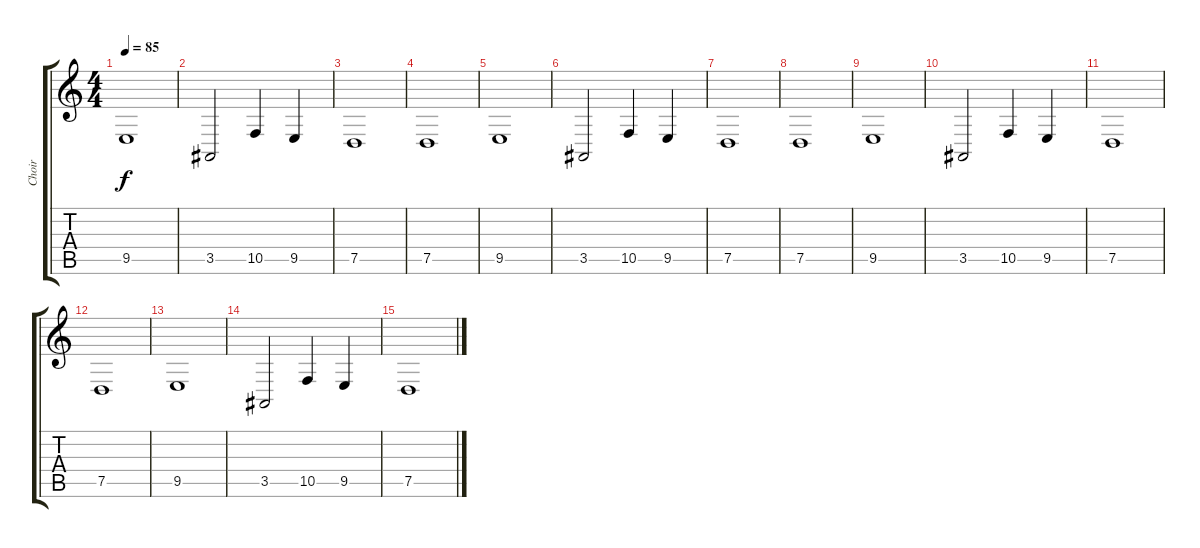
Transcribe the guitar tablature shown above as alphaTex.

\track ("Choir" "Choir") {instrument choiraahs}
\staff {score tabs}
\tuning (D4 A3 F3 C3 G2 D2) {hide}
\ts (4 4)
\tempo 85
\clef g2
\ks c
9.5.1{dy f} |
3.5.2 10.5.4 9.5.4 |
7.5.1 |
7.5.1 |
9.5.1 |
3.5.2 10.5.4 9.5.4 |
7.5.1 |
7.5.1 |
9.5.1 |
3.5.2 10.5.4 9.5.4 |
7.5.1 |
7.5.1{volume 6} |
9.5.1 |
3.5.2{volume 0} 10.5.4 9.5.4 |
7.5.1
